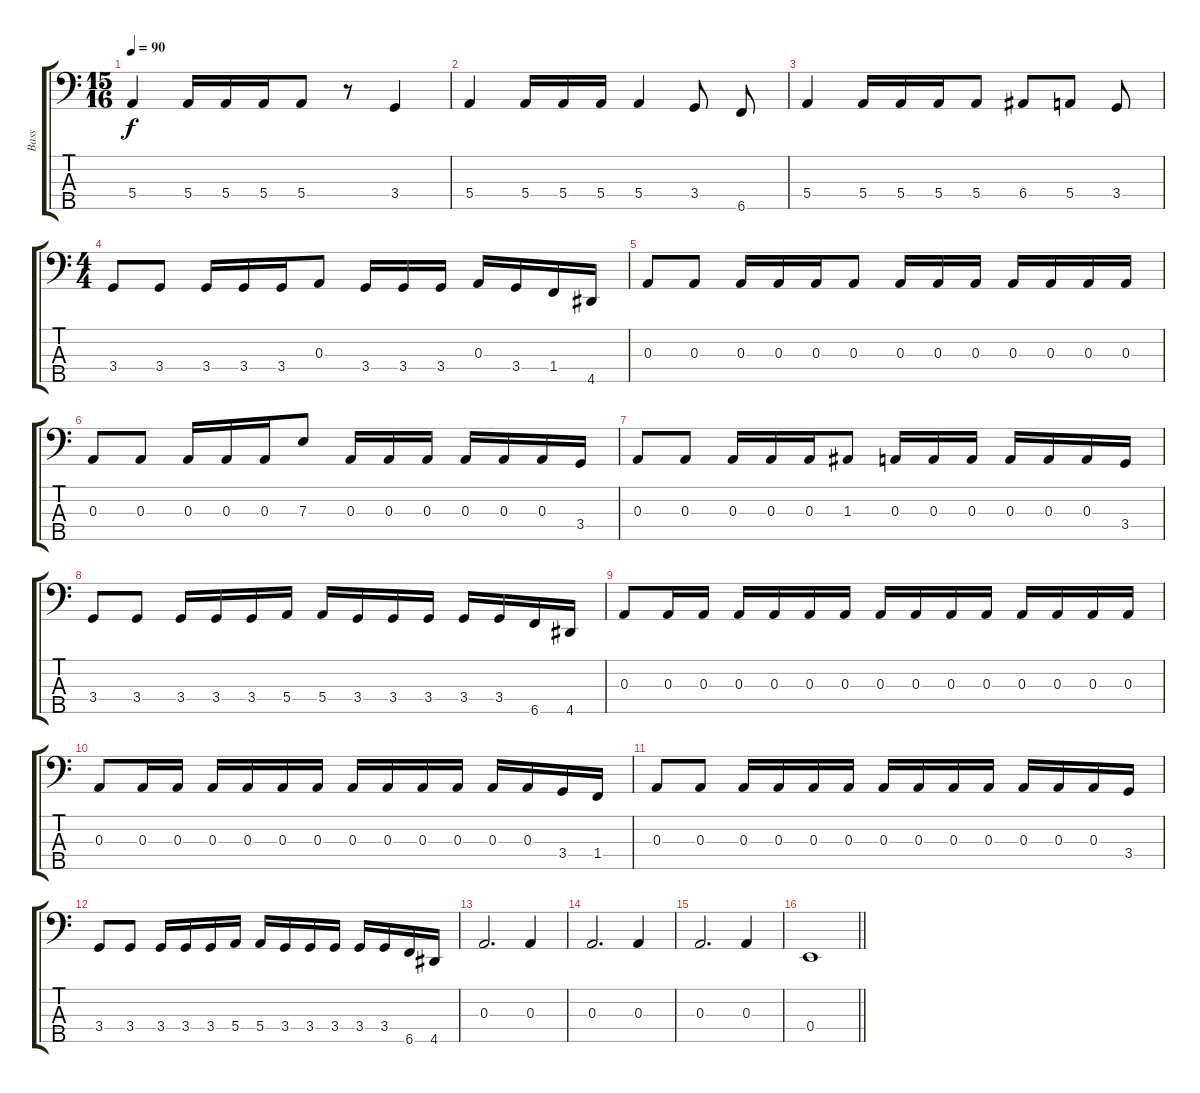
\track ("Bass" "Bass") {instrument electricbassfinger}
\staff {score tabs}
\tuning (G2 D2 A1 E1 B0) {hide}
\ts (15 16)
\section ("" "")
\tempo 90
\clef f4
\ks c
5.4.4{dy f} 5.4.16 5.4.16 5.4.16 5.4.8 r.8 3.4.4 |
5.4.4 5.4.16 5.4.16 5.4.16 5.4.4 3.4.8 6.5.8 |
5.4.4 5.4.16 5.4.16 5.4.16 5.4.8 6.4.8 5.4.8 3.4.8 |
\ts (4 4)
3.4.8 3.4.8 3.4.16 3.4.16 3.4.16 0.3.8 3.4.16 3.4.16 3.4.16 0.3.16 3.4.16 1.4.16 4.5.16 |
0.3.8 0.3.8 0.3.16 0.3.16 0.3.16 0.3.8 0.3.16 0.3.16 0.3.16 0.3.16 0.3.16 0.3.16 0.3.16 |
0.3.8 0.3.8 0.3.16 0.3.16 0.3.16 7.3.8 0.3.16 0.3.16 0.3.16 0.3.16 0.3.16 0.3.16 3.4.16 |
0.3.8 0.3.8 0.3.16 0.3.16 0.3.16 1.3.8 0.3.16 0.3.16 0.3.16 0.3.16 0.3.16 0.3.16 3.4.16 |
3.4.8 3.4.8 3.4.16 3.4.16 3.4.16 5.4.16 5.4.16 3.4.16 3.4.16 3.4.16 3.4.16 3.4.16 6.5.16 4.5.16 |
0.3.8 0.3.16 0.3.16 0.3.16 0.3.16 0.3.16 0.3.16 0.3.16 0.3.16 0.3.16 0.3.16 0.3.16 0.3.16 0.3.16 0.3.16 |
0.3.8 0.3.16 0.3.16 0.3.16 0.3.16 0.3.16 0.3.16 0.3.16 0.3.16 0.3.16 0.3.16 0.3.16 0.3.16 3.4.16 1.4.16 |
0.3.8 0.3.8 0.3.16 0.3.16 0.3.16 0.3.16 0.3.16 0.3.16 0.3.16 0.3.16 0.3.16 0.3.16 0.3.16 3.4.16 |
3.4.8 3.4.8 3.4.16 3.4.16 3.4.16 5.4.16 5.4.16 3.4.16 3.4.16 3.4.16 3.4.16 3.4.16 6.5.16 4.5.16 |
0.3.2{d} 0.3.4 |
0.3.2{d} 0.3.4 |
0.3.2{d} 0.3.4 |
\barLineRight lightlight
0.4.1
